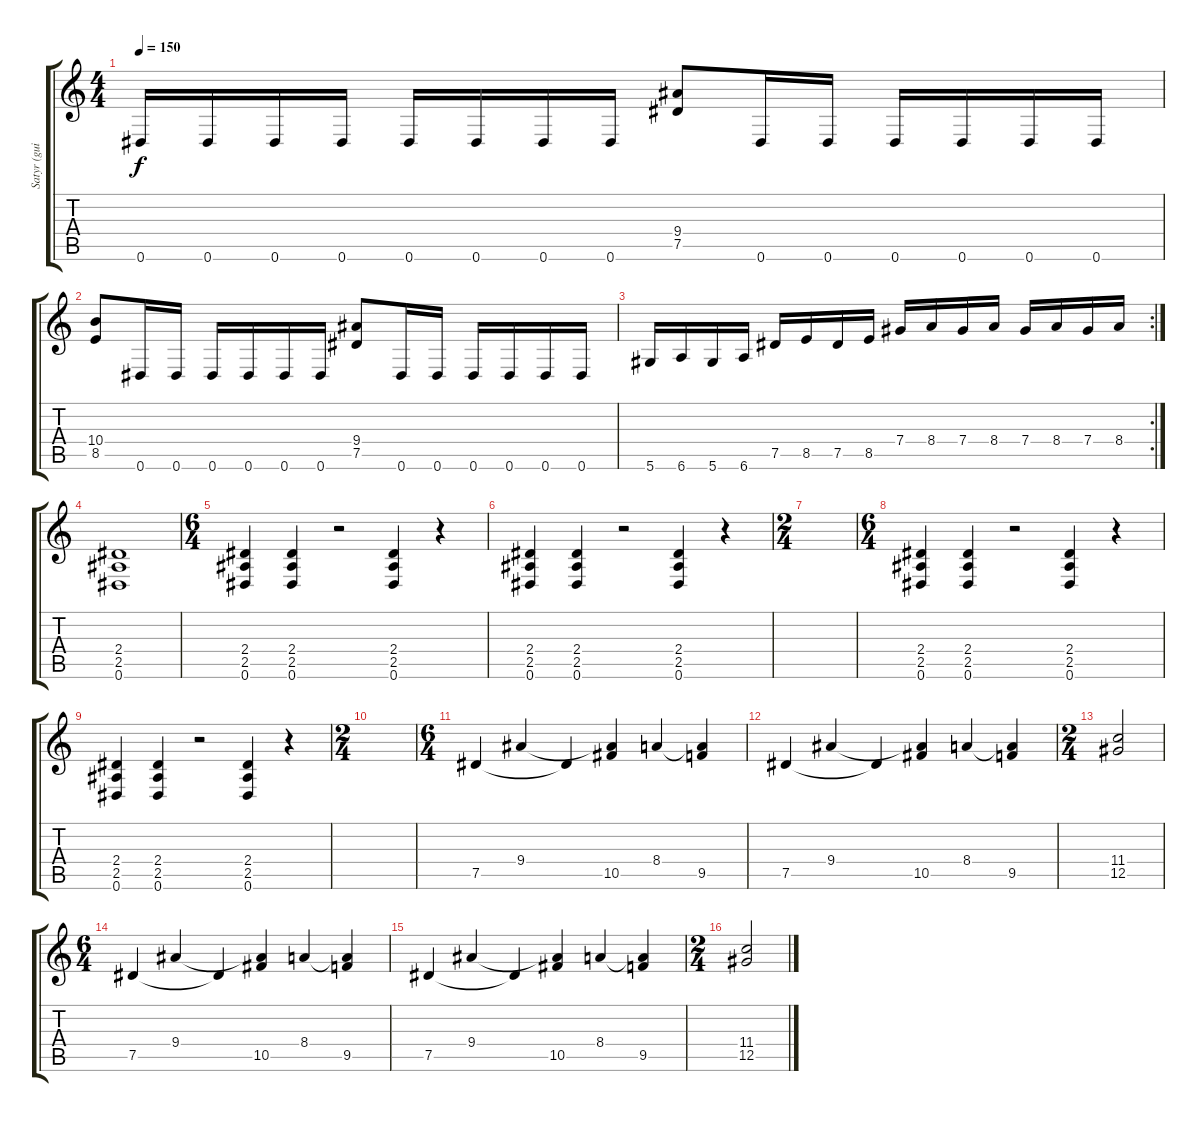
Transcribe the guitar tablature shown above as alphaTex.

\track ("Satyr (guitar 2)" "Satyr (gui") {instrument distortionguitar}
\staff {score tabs}
\tuning (Eb4 Bb3 Gb3 Db3 Ab2 Eb2) {hide}
\ts (4 4)
\tempo 150
\clef g2
\ks c
0.6.16{dy f} 0.6.16 0.6.16 0.6.16 0.6.16 0.6.16 0.6.16 0.6.16 (9.4 7.5).8 0.6.16 0.6.16 0.6.16 0.6.16 0.6.16 0.6.16 |
(10.4 8.5).8 0.6.16 0.6.16 0.6.16 0.6.16 0.6.16 0.6.16 (9.4 7.5).8 0.6.16 0.6.16 0.6.16 0.6.16 0.6.16 0.6.16 |
\rc 2
5.6.16 6.6.16 5.6.16 6.6.16 7.5.16 8.5.16 7.5.16 8.5.16 7.4.16 8.4.16 7.4.16 8.4.16 7.4.16 8.4.16 7.4.16 8.4.16 |
(2.4 2.5 0.6).1 |
\ts (6 4)
(2.4 2.5 0.6).4 (2.4 2.5 0.6).4 r.2 (2.4 2.5 0.6).4 r.4 |
(2.4 2.5 0.6).4 (2.4 2.5 0.6).4 r.2 (2.4 2.5 0.6).4 r.4 |
\ts (2 4)
|
\ts (6 4)
(2.4 2.5 0.6).4 (2.4 2.5 0.6).4 r.2 (2.4 2.5 0.6).4 r.4 |
(2.4 2.5 0.6).4 (2.4 2.5 0.6).4 r.2 (2.4 2.5 0.6).4 r.4 |
\ts (2 4)
|
\ts (6 4)
7.5.4 9.4.4 7.5{t}.4 (9.4{t} 10.5).4 8.4.4 (8.4{t} 9.5).4 |
7.5.4 9.4.4 7.5{t}.4 (9.4{t} 10.5).4 8.4.4 (8.4{t} 9.5).4 |
\ts (2 4)
(11.4 12.5).2 |
\ts (6 4)
7.5.4 9.4.4 7.5{t}.4 (9.4{t} 10.5).4 8.4.4 (8.4{t} 9.5).4 |
7.5.4 9.4.4 7.5{t}.4 (9.4{t} 10.5).4 8.4.4 (8.4{t} 9.5).4 |
\ts (2 4)
(11.4 12.5).2
